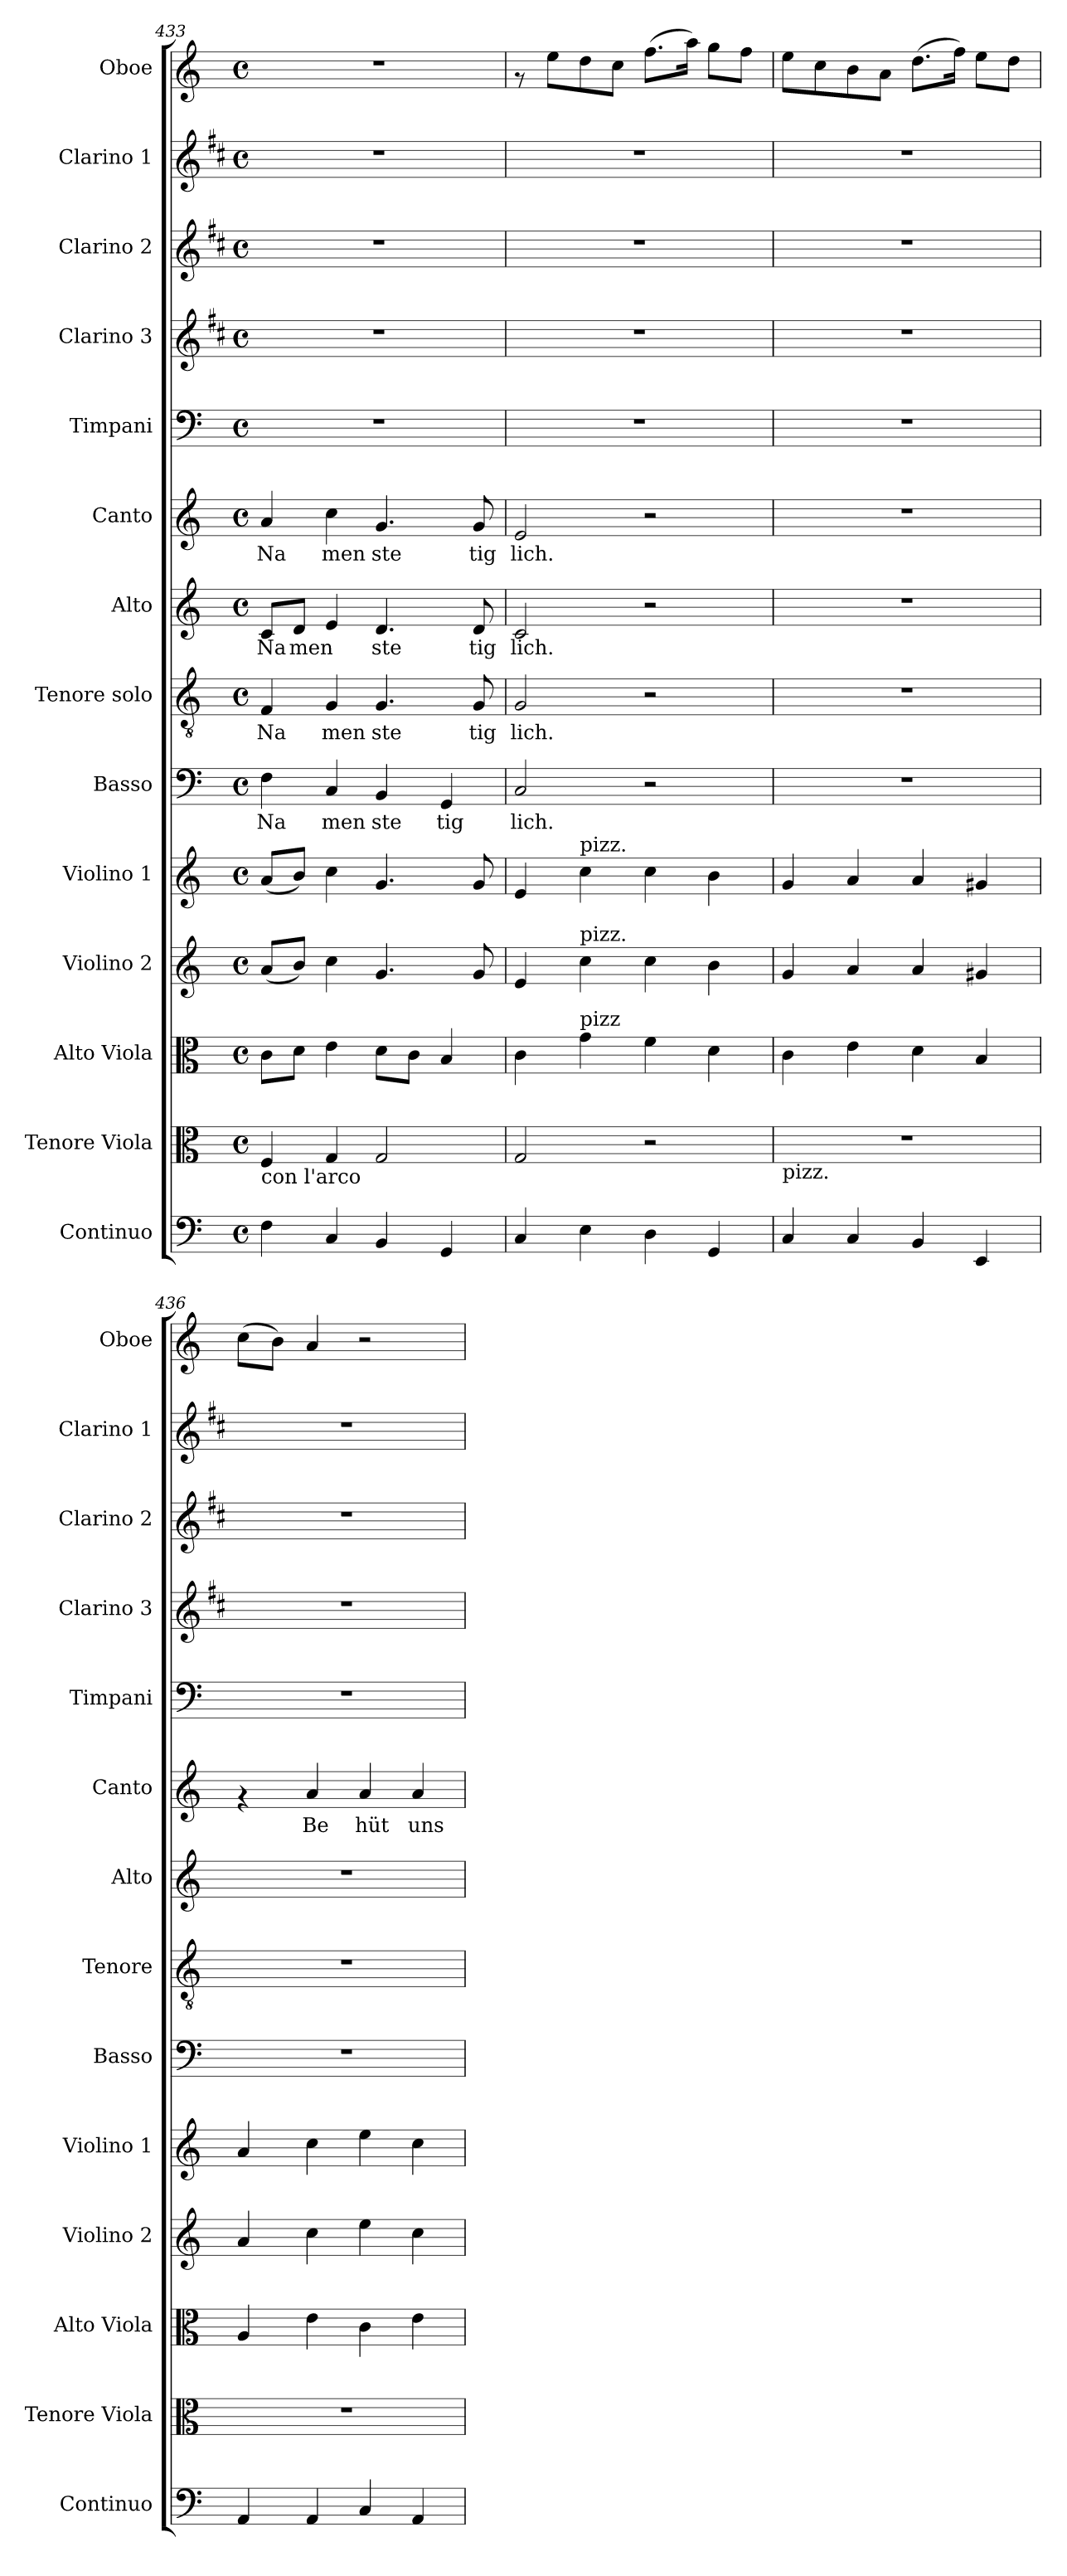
**kern	**kern	**kern	**kern	**kern	**kern	**text	**kern	**text	**kern	**text	**kern	**text	**kern	**kern	**kern	**kern	**kern
*part14	*part13	*part12	*part11	*part10	*part9	*part9	*part8	*part8	*part7	*part7	*part6	*part6	*part5	*part4	*part3	*part2	*part1
*staff14	*staff13	*staff12	*staff11	*staff10	*staff9	*staff9	*staff8	*staff8	*staff7	*staff7	*staff6	*staff6	*staff5	*staff4	*staff3	*staff2	*staff1
*I"Continuo	*I"Tenore Viola	*I"Alto Viola	*I"Violino 2	*I"Violino 1	*I"Basso	*	*I"Tenore solo	*	*I"Alto	*	*I"Canto	*	*I"Timpani	*I"Clarino 3	*I"Clarino 2	*I"Clarino 1	*I"Oboe
*I'Continuo	*I'Tenore Viola	*I'Alto Viola	*I'Violino 2	*I'Violino 1	*I'Basso	*	*I'Tenore	*	*I'Alto	*	*I'Canto	*	*I'Timpani	*I'Clarino 3	*I'Clarino 2	*I'Clarino 1	*I'Oboe
*clefF4	*clefC3	*clefC3	*clefG2	*clefG2	*clefF4	*	*clefGv2	*	*clefG2	*	*clefG2	*	*clefF4	*clefG2	*clefG2	*clefG2	*clefG2
*	*	*	*	*	*	*	*	*	*	*	*	*	*	*ITrd1c2	*ITrd1c2	*ITrd1c2	*
*k[]	*k[]	*k[]	*k[]	*k[]	*k[]	*	*k[]	*	*k[]	*	*k[]	*	*k[]	*k[]	*k[]	*k[]	*k[]
*C:	*C:	*C:	*C:	*C:	*C:	*	*C:	*	*C:	*	*C:	*	*C:	*C:	*C:	*C:	*C:
*M4/4	*M4/4	*M4/4	*M4/4	*M4/4	*M4/4	*	*M4/4	*	*M4/4	*	*M4/4	*	*M4/4	*M4/4	*M4/4	*M4/4	*M4/4
*met(c)	*met(c)	*met(c)	*met(c)	*met(c)	*met(c)	*	*met(c)	*	*met(c)	*	*met(c)	*	*met(c)	*met(c)	*met(c)	*met(c)	*met(c)
=433	=433	=433	=433	=433	=433	=433	=433	=433	=433	=433	=433	=433	=433	=433	=433	=433	=433
!	!LO:TX:b:t=con l'arco	!	!	!	!	!	!	!	!	!	!	!	!	!	!	!	!
!	!	!	!	!	!	!LO:LY:b:cj	!	!LO:LY:b	!	!LO:LY:b:cj	!	!LO:LY:b:cj	!	!	!	!	!
4F\	4F/	8c\L	(<8a/L	(<8a/L	4F\	Na	4F/	Na	8c/L	Na	4a/	Na	1r	1r	1r	1r	1r
!	!	!	!	!	!	!	!	!	!	!LO:LY:b:cj	!	!	!	!	!	!	!
.	.	8d\J	8b/J)	8b/J)	.	.	.	.	8d/J	men	.	.	.	.	.	.	.
!	!	!	!	!	!	!LO:LY:b:cj	!	!LO:LY:b	!	!LO:LY:b:cj	!	!LO:LY:b:cj	!	!	!	!	!
4C/	4G/	4e\	4cc\	4cc\	4C/	men	4G/	men	4e/	.	4cc\	men	.	.	.	.	.
!	!	!	!	!	!	!LO:LY:b:cj	!	!LO:LY:b	!	!LO:LY:b:cj	!	!LO:LY:b:cj	!	!	!	!	!
4BB/	2G/	8d\L	4.g/	4.g/	4BB/	ste	4.G/	ste	4.d/	ste	4.g/	ste	.	.	.	.	.
.	.	8c\J	.	.	.	.	.	.	.	.	.	.	.	.	.	.	.
!	!	!	!	!	!	!LO:LY:b:cj	!	!	!	!	!	!	!	!	!	!	!
4GG/	.	4B/	.	.	4GG/	tig	.	.	.	.	.	.	.	.	.	.	.
!	!	!	!	!	!	!	!	!LO:LY:b	!	!LO:LY:b:cj	!	!LO:LY:b:cj	!	!	!	!	!
.	.	.	8g/	8g/	.	.	8G/	tig	8d/	tig	8g/	tig	.	.	.	.	.
=434	=434	=434	=434	=434	=434	=434	=434	=434	=434	=434	=434	=434	=434	=434	=434	=434	=434
!	!	!	!	!	!	!LO:LY:b:cj	!	!LO:LY:b	!	!LO:LY:b:cj	!	!LO:LY:b:cj	!	!	!	!	!
4C/	2G/	4c\	4e/	4e/	2C/	lich.	2G/	lich.	2c/	lich.	2e/	lich.	1r	1r	1r	1r	8rf
.	.	.	.	.	.	.	.	.	.	.	.	.	.	.	.	.	8ee\L
!	!	!	!	!LO:TX:a:t=pizz.	!	!	!	!	!	!	!	!	!	!	!	!	!
!	!	!	!LO:TX:a:t=pizz.	!	!	!	!	!	!	!	!	!	!	!	!	!	!
!	!	!LO:TX:a:t=pizz	!	!	!	!	!	!	!	!	!	!	!	!	!	!	!
4E\	.	4g\	4cc\	4cc\	.	.	.	.	.	.	.	.	.	.	.	.	8dd\
.	.	.	.	.	.	.	.	.	.	.	.	.	.	.	.	.	8cc\J
4D\	2r	4f\	4cc\	4cc\	2r	.	2r	.	2r	.	2r	.	.	.	.	.	(>8.ff\L
.	.	.	.	.	.	.	.	.	.	.	.	.	.	.	.	.	16aa\J)
4GG/	.	4d\	4b\	4b\	.	.	.	.	.	.	.	.	.	.	.	.	8gg\L
.	.	.	.	.	.	.	.	.	.	.	.	.	.	.	.	.	8ff\J
=435	=435	=435	=435	=435	=435	=435	=435	=435	=435	=435	=435	=435	=435	=435	=435	=435	=435
!	!LO:TX:b:t=pizz.	!	!	!	!	!	!	!	!	!	!	!	!	!	!	!	!
4C/	1r	4c\	4g/	4g/	1r	.	1r	.	1r	.	1r	.	1r	1r	1r	1r	8ee\L
.	.	.	.	.	.	.	.	.	.	.	.	.	.	.	.	.	8cc\
4C/	.	4e\	4a/	4a/	.	.	.	.	.	.	.	.	.	.	.	.	8b\
.	.	.	.	.	.	.	.	.	.	.	.	.	.	.	.	.	8a\J
4BB/	.	4d\	4a/	4a/	.	.	.	.	.	.	.	.	.	.	.	.	(>8.dd\L
.	.	.	.	.	.	.	.	.	.	.	.	.	.	.	.	.	16ff\J)
4EE/	.	4B/	4g#X/	4g#X/	.	.	.	.	.	.	.	.	.	.	.	.	8ee\L
.	.	.	.	.	.	.	.	.	.	.	.	.	.	.	.	.	8dd\J
=436	=436	=436	=436	=436	=436	=436	=436	=436	=436	=436	=436	=436	=436	=436	=436	=436	=436
4AA/	1r	4A/	4a/	4a/	1r	.	1r	.	1r	.	4rf	.	1r	1r	1r	1r	(>8cc\L
.	.	.	.	.	.	.	.	.	.	.	.	.	.	.	.	.	8b\J)
!	!	!	!	!	!	!	!	!	!	!	!	!LO:LY:b:cj	!	!	!	!	!
4AA/	.	4e\	4cc\	4cc\	.	.	.	.	.	.	4a/	Be	.	.	.	.	4a/
!	!	!	!	!	!	!	!	!	!	!	!	!LO:LY:b:cj	!	!	!	!	!
4C/	.	4c\	4ee\	4ee\	.	.	.	.	.	.	4a/	hüt	.	.	.	.	2r
!	!	!	!	!	!	!	!	!	!	!	!	!LO:LY:b:cj	!	!	!	!	!
4AA/	.	4e\	4cc\	4cc\	.	.	.	.	.	.	4a/	uns	.	.	.	.	.
=	=	=	=	=	=	=	=	=	=	=	=	=	=	=	=	=	=
*-	*-	*-	*-	*-	*-	*-	*-	*-	*-	*-	*-	*-	*-	*-	*-	*-	*-
